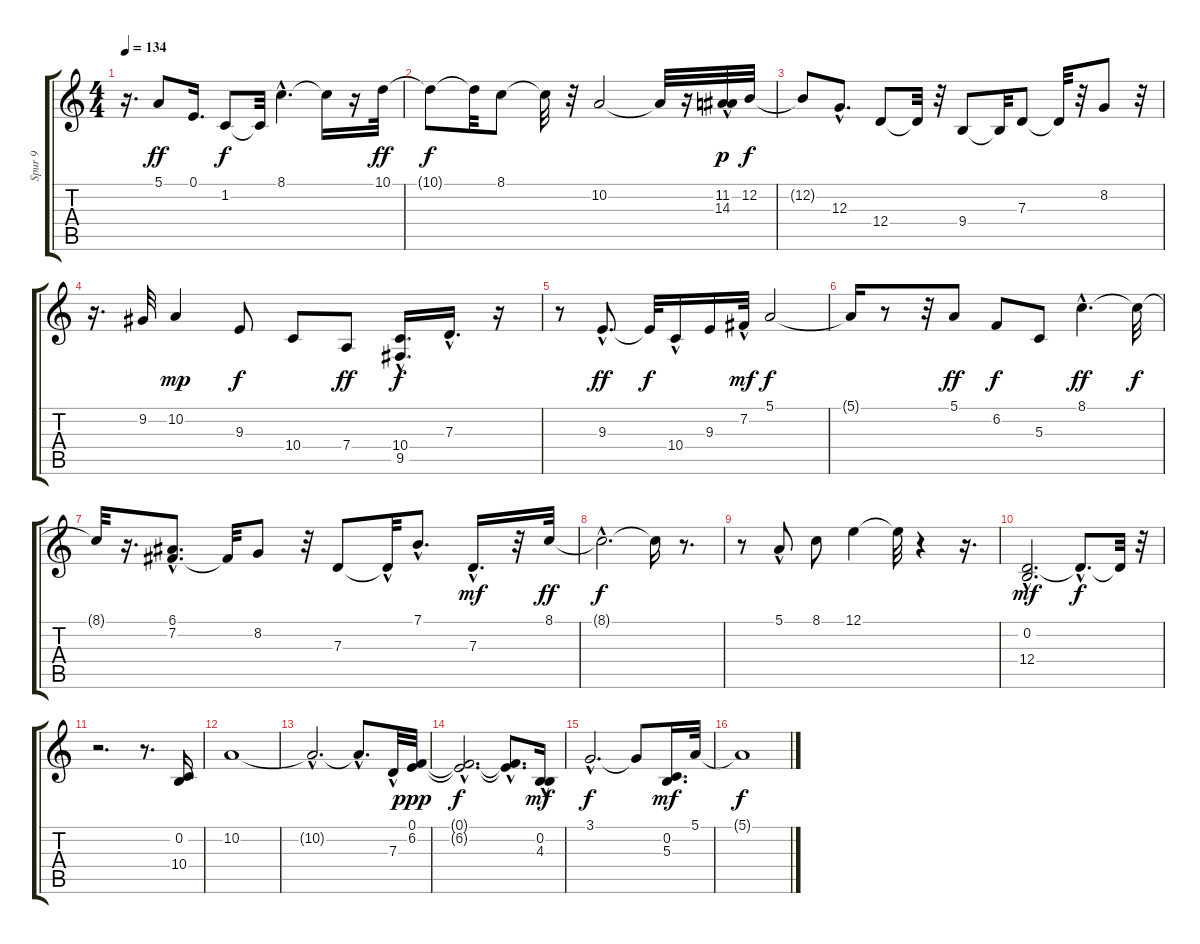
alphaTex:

\track ("Spur 9" "Spur 9") {instrument electricpiano1}
\staff {score tabs}
\tuning (E4 B3 G3 D3 A2 E2) {hide}
\ts (4 4)
\tempo 134
\clef g2
\ks c
r.16{d dy f} 5.1.8{dy ff} 0.1.16{d} 1.2.8{dy f} 1.2{t}.32 8.1{hac}.4{d} 8.1{t}.16 r.16 10.1.32{dy ff} |
10.1{t}.8{dy f} 10.1{t}.32 8.1.8 8.1{t}.32 r.32 10.2.2 10.2{t}.32 r.16 (11.2{hac} 14.3).32{dy p} 12.2.32{dy f} |
12.2{t}.8 12.3{hac}.8{d} 12.4.8 12.4{t}.32 r.32 9.4.8 9.4{t}.32 7.3.8 7.3{t}.32 r.32 8.2.8 r.32 |
r.16{d} 9.2.32 10.2.4{dy mp} 9.3.8{dy f} 10.4.8 7.4.8{dy ff} (10.4{hac} 9.5).16{d dy f} 7.3{hac}.16{d} r.16 |
r.8 9.3{hac}.8{d dy ff} 9.3{t}.32{dy f} 10.4{hac}.16 9.3.16 7.2{hac}.32{dy mf} 5.1.2{dy f} |
5.1{t}.16 r.8 r.32 5.1.8{dy ff} 6.2.8{dy f} 5.3.8 8.1{hac}.4{d dy ff} 8.1{t}.32{dy f} |
8.1{t}.32 r.16{d} (6.1 7.2{hac}).8{d} 7.2{t}.32 8.2.8 r.32 7.3.8 7.3{hac t}.32 7.1{hac}.8{d} 7.3{hac}.16{d dy mf} r.32 8.1.32{dy ff} |
8.1{hac t}.2{d dy f} 8.1{t}.16 r.8{d} |
r.8 5.1{hac}.8 8.1.8 12.1.4 12.1{t}.32 r.4 r.16{d} |
(0.2 12.4{hac}).2{d dy mf} 12.4{hac t}.8{d dy f} 12.4{t}.32 r.32 |
r.2{d} r.8{d} (0.2 10.4).16 |
10.2.1 |
10.2{hac t}.2{d} 10.2{hac t}.8{d} 7.3{hac}.32 (0.1 6.2).32{dy ppp} |
(0.1{hac t} 6.2{hac t}).2{d dy f} (0.1{hac t} 6.2{t}).8{d} (0.2{hac} 4.3{hac}).16{dy mf} |
3.1{hac}.2{d dy f} 3.1{t}.8 (0.2 5.3).16{d dy mf} 5.1.32 |
5.1{t}.1{dy f}
